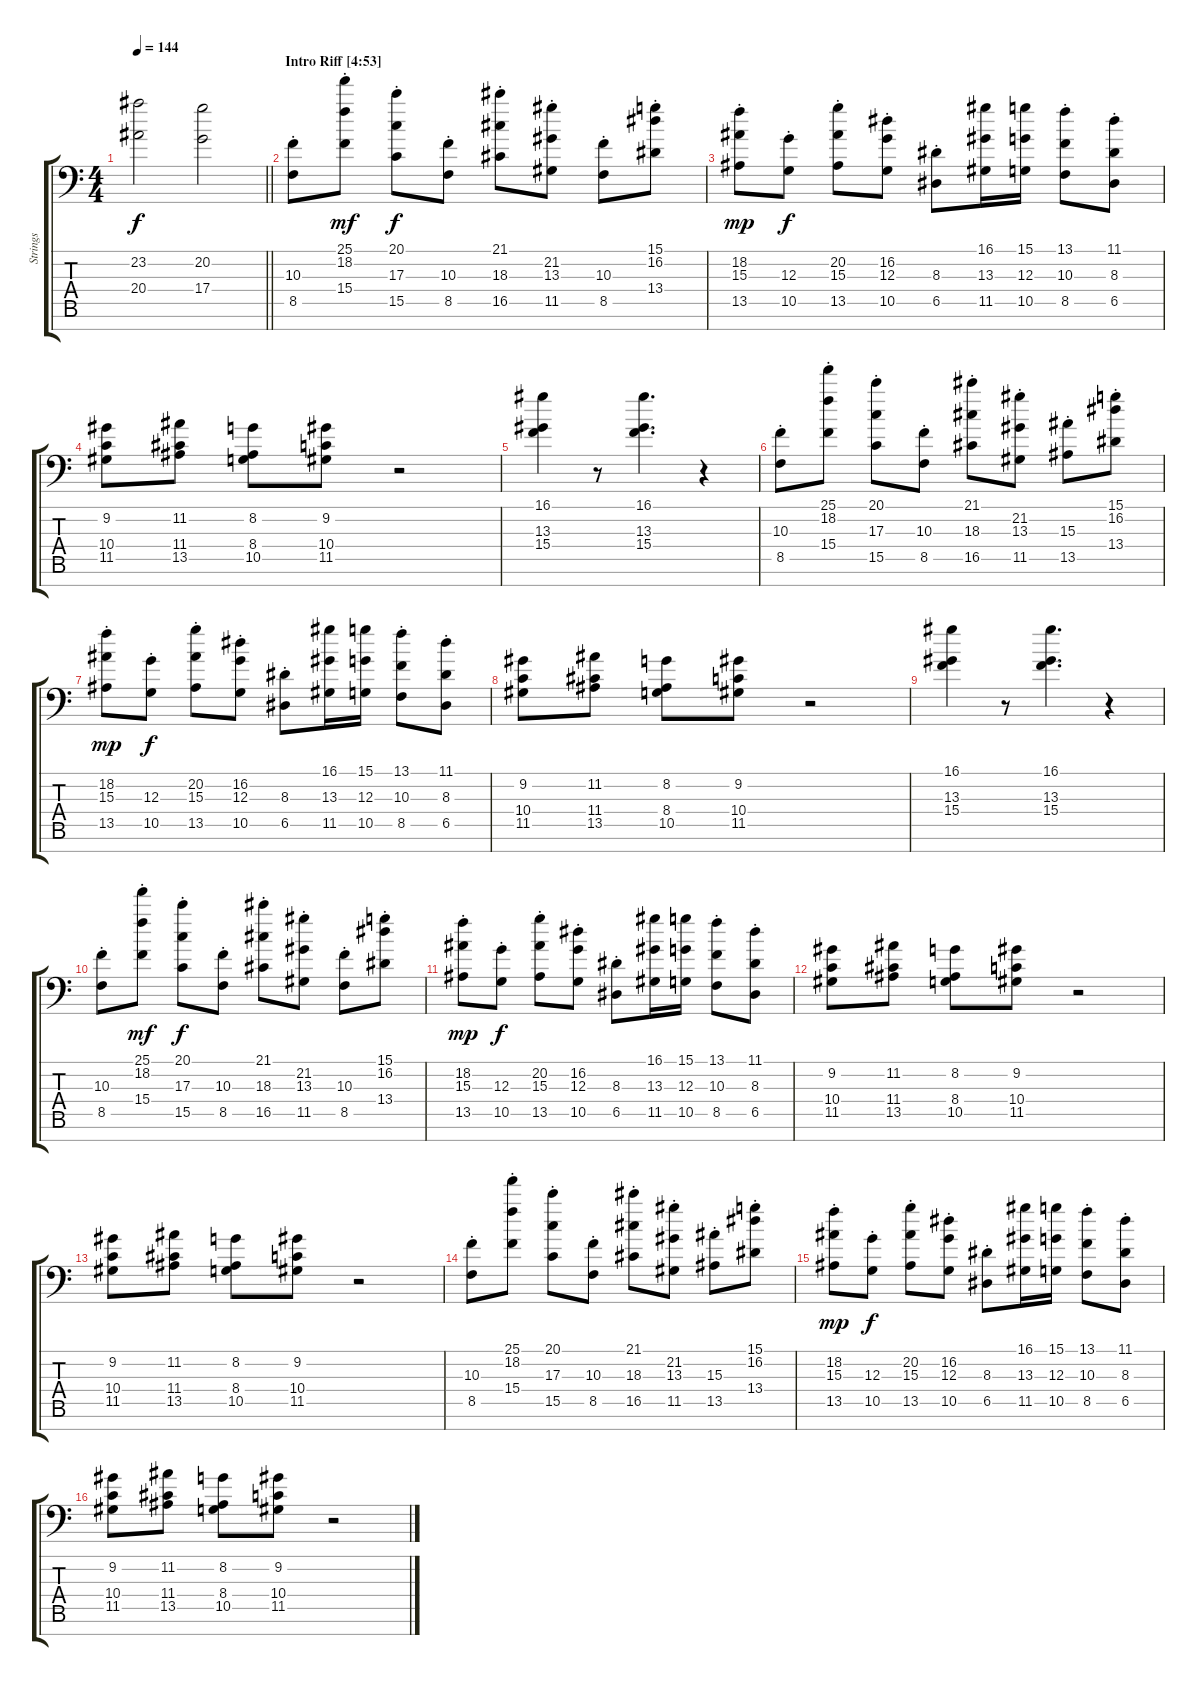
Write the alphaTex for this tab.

\track ("Strings" "Strings") {instrument stringensemble1}
\staff {score tabs}
\tuning (E4 B3 G3 D3 A2 B1 B0) {hide}
\ts (4 4)
\tempo 144
\clef f4
\barLineRight lightlight
\ks c
(23.2 20.4).2{dy f} (20.2 17.4).2 |
\section ("" "Intro Riff [4:53]")
(10.3{st} 8.5{st}).8 (25.1{st} 18.2{st} 15.4{st}).8{dy mf} (20.1{st} 17.3{st} 15.5{st}).8{dy f} (10.3{st} 8.5{st}).8 (21.1{st} 18.3{st} 16.5{st}).8 (21.2{st} 13.3{st} 11.5{st}).8 (10.3{st} 8.5{st}).8 (15.1{st} 16.2{st} 13.4{st}).8 |
(18.2{st} 15.3{st} 13.5{st}).8{dy mp} (12.3{st} 10.5{st}).8{dy f} (20.2{st} 15.3{st} 13.5{st}).8 (16.2{st} 12.3{st} 10.5{st}).8 (8.3{st} 6.5{st}).8 (16.1 13.3 11.5).16 (15.1 12.3 10.5).16 (13.1{st} 10.3{st} 8.5{st}).8 (11.1{st} 8.3{st} 6.5{st}).8 |
(9.2 10.4 11.5).8 (11.2 11.4 13.5).8 (8.2 8.4 10.5).8 (9.2 10.4 11.5).8 r.2 |
(16.1 13.3 15.4).4 r.8 (16.1 13.3 15.4).4{d} r.4 |
(10.3{st} 8.5{st}).8 (25.1{st} 18.2{st} 15.4{st}).8 (20.1{st} 17.3{st} 15.5{st}).8 (10.3{st} 8.5{st}).8 (21.1{st} 18.3{st} 16.5{st}).8 (21.2{st} 13.3{st} 11.5{st}).8 (15.3{st} 13.5{st}).8 (15.1{st} 16.2{st} 13.4{st}).8 |
(18.2{st} 15.3{st} 13.5{st}).8{dy mp} (12.3{st} 10.5{st}).8{dy f} (20.2{st} 15.3{st} 13.5{st}).8 (16.2{st} 12.3{st} 10.5{st}).8 (8.3{st} 6.5{st}).8 (16.1 13.3 11.5).16 (15.1 12.3 10.5).16 (13.1{st} 10.3{st} 8.5{st}).8 (11.1{st} 8.3{st} 6.5{st}).8 |
(9.2 10.4 11.5).8 (11.2 11.4 13.5).8 (8.2 8.4 10.5).8 (9.2 10.4 11.5).8 r.2 |
(16.1 13.3 15.4).4 r.8 (16.1 13.3 15.4).4{d} r.4 |
(10.3{st} 8.5{st}).8 (25.1{st} 18.2{st} 15.4{st}).8{dy mf} (20.1{st} 17.3{st} 15.5{st}).8{dy f} (10.3{st} 8.5{st}).8 (21.1{st} 18.3{st} 16.5{st}).8 (21.2{st} 13.3{st} 11.5{st}).8 (10.3{st} 8.5{st}).8 (15.1{st} 16.2{st} 13.4{st}).8 |
(18.2{st} 15.3{st} 13.5{st}).8{dy mp} (12.3{st} 10.5{st}).8{dy f} (20.2{st} 15.3{st} 13.5{st}).8 (16.2{st} 12.3{st} 10.5{st}).8 (8.3{st} 6.5{st}).8 (16.1 13.3 11.5).16 (15.1 12.3 10.5).16 (13.1{st} 10.3{st} 8.5{st}).8 (11.1{st} 8.3{st} 6.5{st}).8 |
(9.2 10.4 11.5).8 (11.2 11.4 13.5).8 (8.2 8.4 10.5).8 (9.2 10.4 11.5).8 r.2 |
(9.2 10.4 11.5).8 (11.2 11.4 13.5).8 (8.2 8.4 10.5).8 (9.2 10.4 11.5).8 r.2 |
(10.3{st} 8.5{st}).8 (25.1{st} 18.2{st} 15.4{st}).8 (20.1{st} 17.3{st} 15.5{st}).8 (10.3{st} 8.5{st}).8 (21.1{st} 18.3{st} 16.5{st}).8 (21.2{st} 13.3{st} 11.5{st}).8 (15.3{st} 13.5{st}).8 (15.1{st} 16.2{st} 13.4{st}).8 |
(18.2{st} 15.3{st} 13.5{st}).8{dy mp} (12.3{st} 10.5{st}).8{dy f} (20.2{st} 15.3{st} 13.5{st}).8 (16.2{st} 12.3{st} 10.5{st}).8 (8.3{st} 6.5{st}).8 (16.1 13.3 11.5).16 (15.1 12.3 10.5).16 (13.1{st} 10.3{st} 8.5{st}).8 (11.1{st} 8.3{st} 6.5{st}).8 |
(9.2 10.4 11.5).8 (11.2 11.4 13.5).8 (8.2 8.4 10.5).8 (9.2 10.4 11.5).8 r.2
